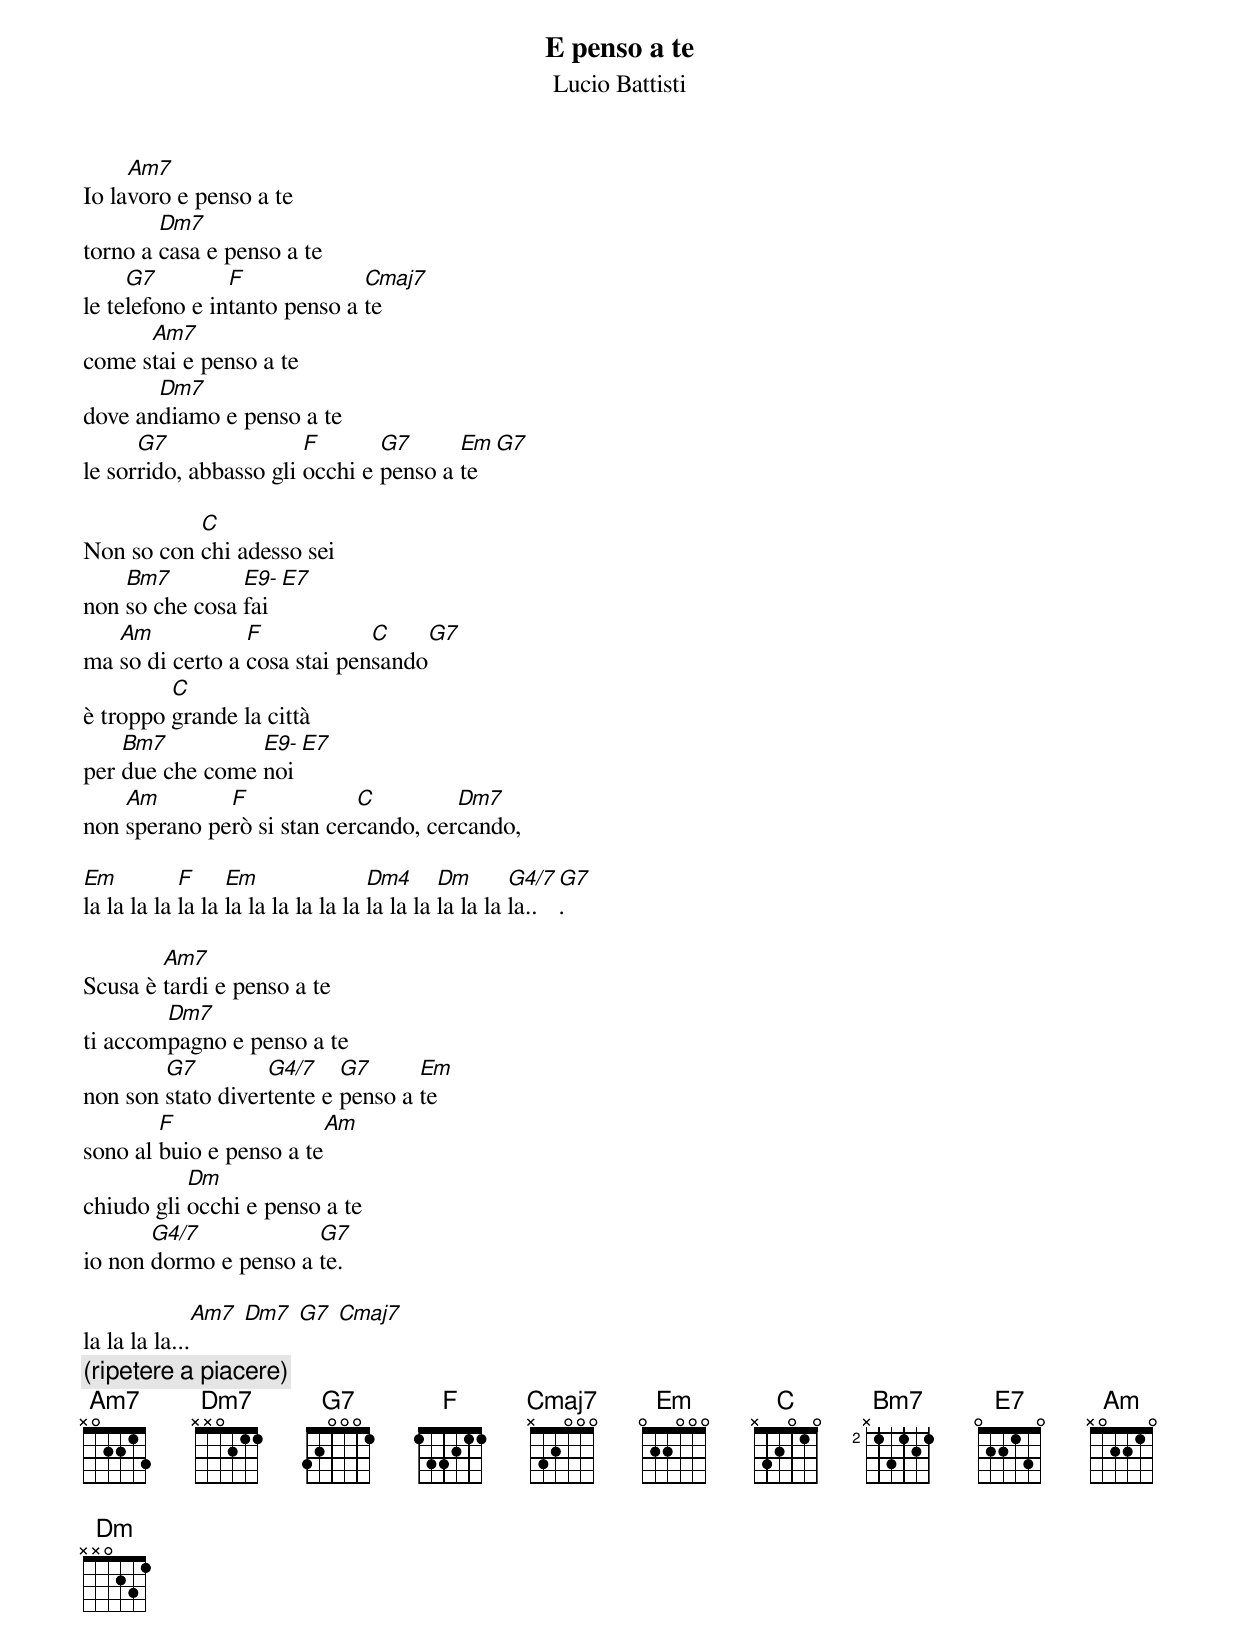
{title: E penso a te}
{subtitle: Lucio Battisti}

Io la[Am7]voro e penso a te
torno a [Dm7]casa e penso a te
le te[G7]lefono e in[F]tanto penso a [Cmaj7]te
come s[Am7]tai e penso a te
dove an[Dm7]diamo e penso a te
le sor[G7]rido, abbasso gli [F]occhi e [G7]penso a [Em]te[G7]

Non so con [C]chi adesso sei
non [Bm7]so che cosa [E9-]fai[E7]
ma [Am]so di certo a [F]cosa stai pen[C]sando[G7]
è troppo [C]grande la città
per [Bm7]due che come [E9-]noi[E7]
non [Am]sperano pe[F]rò si stan cer[C]cando, cer[Dm7]cando,

[Em]la la la la [F]la la [Em]la la la la la la [Dm4]la la la [Dm]la la la [G4/7]la..[G7].

Scusa è [Am7]tardi e penso a te
ti accom[Dm7]pagno e penso a te
non son [G7]stato diver[G4/7]tente e [G7]penso a [Em]te
sono al [F]buio e penso a te[Am]
chiudo gli [Dm]occhi e penso a te
io non [G4/7]dormo e penso a [G7]te.

la la la la...[Am7] [Dm7] [G7] [Cmaj7]
{comment: (ripetere a piacere)}
